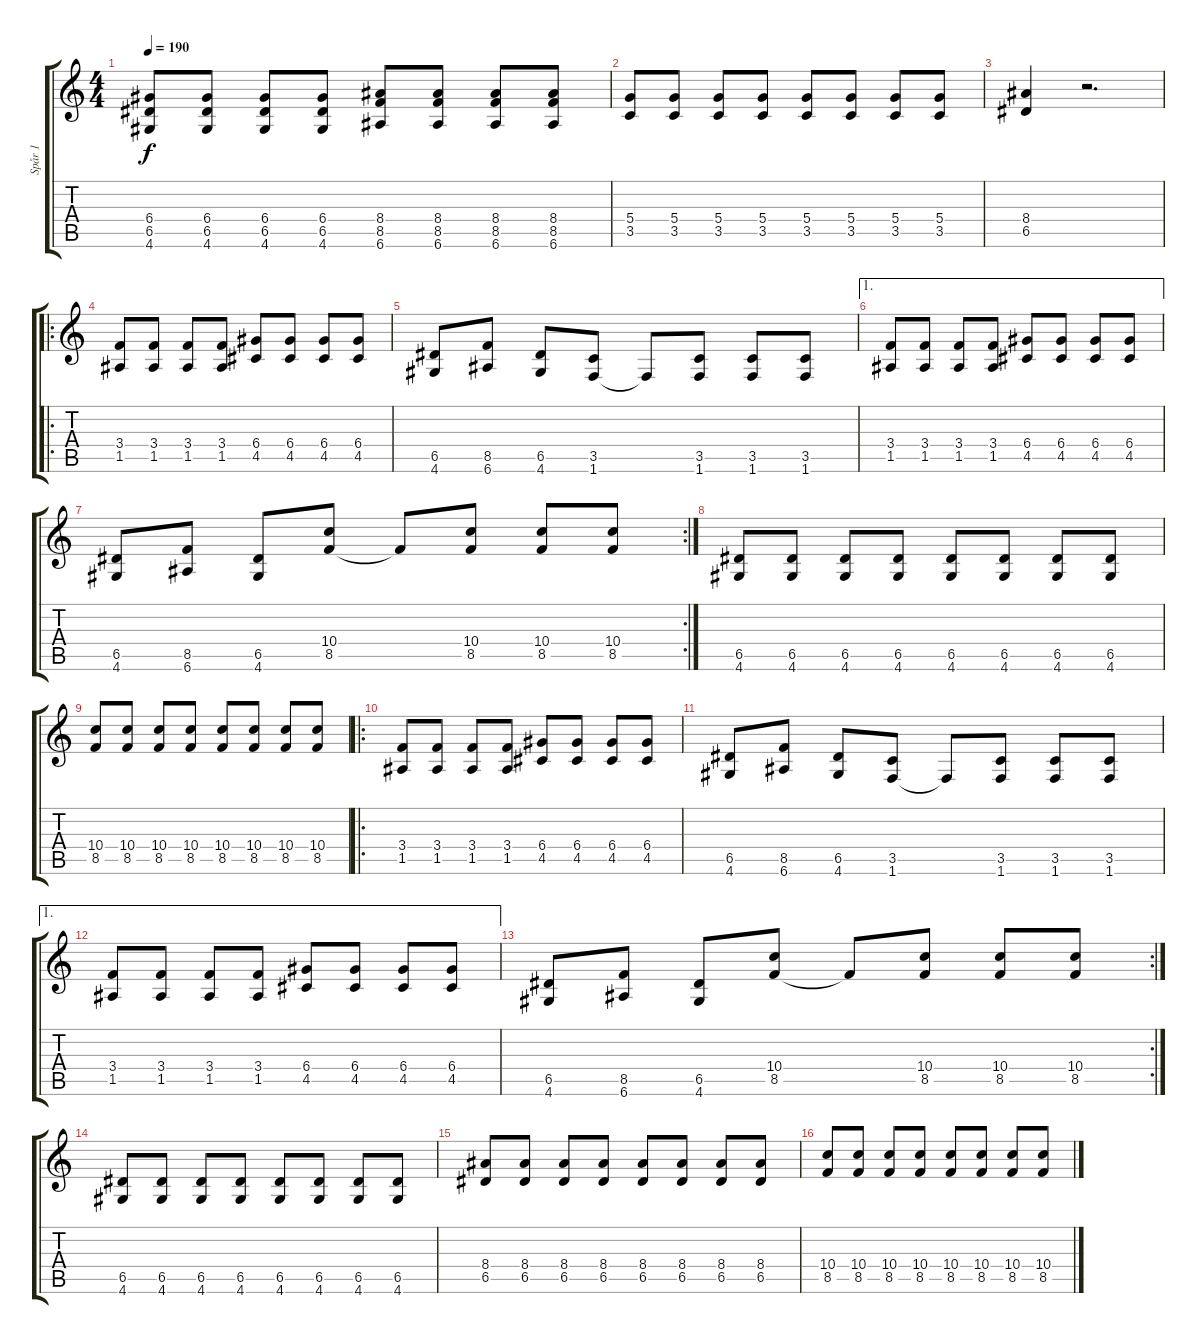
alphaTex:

\track ("Spår 1" "Spår 1") {instrument distortionguitar}
\staff {score tabs}
\tuning (E4 B3 G3 D3 A2 E2) {hide}
\ts (4 4)
\tempo 190
\clef g2
\ks c
(6.4 6.5 4.6).8{dy f} (6.4 6.5 4.6).8 (6.4 6.5 4.6).8 (6.4 6.5 4.6).8 (8.4 8.5 6.6).8 (8.4 8.5 6.6).8 (8.4 8.5 6.6).8 (8.4 8.5 6.6).8 |
(5.4 3.5).8 (5.4 3.5).8 (5.4 3.5).8 (5.4 3.5).8 (5.4 3.5).8 (5.4 3.5).8 (5.4 3.5).8 (5.4 3.5).8 |
(8.4 6.5).4 r.2{d} |
\ro
(3.4 1.5).8 (3.4 1.5).8 (3.4 1.5).8 (3.4 1.5).8 (6.4 4.5).8 (6.4 4.5).8 (6.4 4.5).8 (6.4 4.5).8 |
(6.5 4.6).8 (8.5 6.6).8 (6.5 4.6).8 (3.5 1.6).8 1.6{t}.8 (3.5 1.6).8 (3.5 1.6).8 (3.5 1.6).8 |
\ae 1
(3.4 1.5).8 (3.4 1.5).8 (3.4 1.5).8 (3.4 1.5).8 (6.4 4.5).8 (6.4 4.5).8 (6.4 4.5).8 (6.4 4.5).8 |
\rc 2
(6.5 4.6).8 (8.5 6.6).8 (6.5 4.6).8 (10.4 8.5).8 8.5{t}.8 (10.4 8.5).8 (10.4 8.5).8 (10.4 8.5).8 |
(6.5 4.6).8 (6.5 4.6).8 (6.5 4.6).8 (6.5 4.6).8 (6.5 4.6).8 (6.5 4.6).8 (6.5 4.6).8 (6.5 4.6).8 |
(10.4 8.5).8{instrument distortionguitar} (10.4 8.5).8 (10.4 8.5).8 (10.4 8.5).8 (10.4 8.5).8 (10.4 8.5).8 (10.4 8.5).8 (10.4 8.5).8 |
\ro
(3.4 1.5).8 (3.4 1.5).8 (3.4 1.5).8 (3.4 1.5).8 (6.4 4.5).8 (6.4 4.5).8 (6.4 4.5).8 (6.4 4.5).8 |
(6.5 4.6).8 (8.5 6.6).8 (6.5 4.6).8 (3.5 1.6).8 1.6{t}.8 (3.5 1.6).8 (3.5 1.6).8 (3.5 1.6).8 |
\ae 1
(3.4 1.5).8 (3.4 1.5).8 (3.4 1.5).8 (3.4 1.5).8 (6.4 4.5).8 (6.4 4.5).8 (6.4 4.5).8 (6.4 4.5).8 |
\rc 2
(6.5 4.6).8 (8.5 6.6).8 (6.5 4.6).8 (10.4 8.5).8 8.5{t}.8 (10.4 8.5).8 (10.4 8.5).8 (10.4 8.5).8 |
(6.5 4.6).8 (6.5 4.6).8 (6.5 4.6).8 (6.5 4.6).8 (6.5 4.6).8 (6.5 4.6).8 (6.5 4.6).8 (6.5 4.6).8 |
(8.4 6.5).8 (8.4 6.5).8 (8.4 6.5).8 (8.4 6.5).8 (8.4 6.5).8 (8.4 6.5).8 (8.4 6.5).8 (8.4 6.5).8 |
(10.4 8.5).8 (10.4 8.5).8 (10.4 8.5).8 (10.4 8.5).8 (10.4 8.5).8 (10.4 8.5).8 (10.4 8.5).8 (10.4 8.5).8
